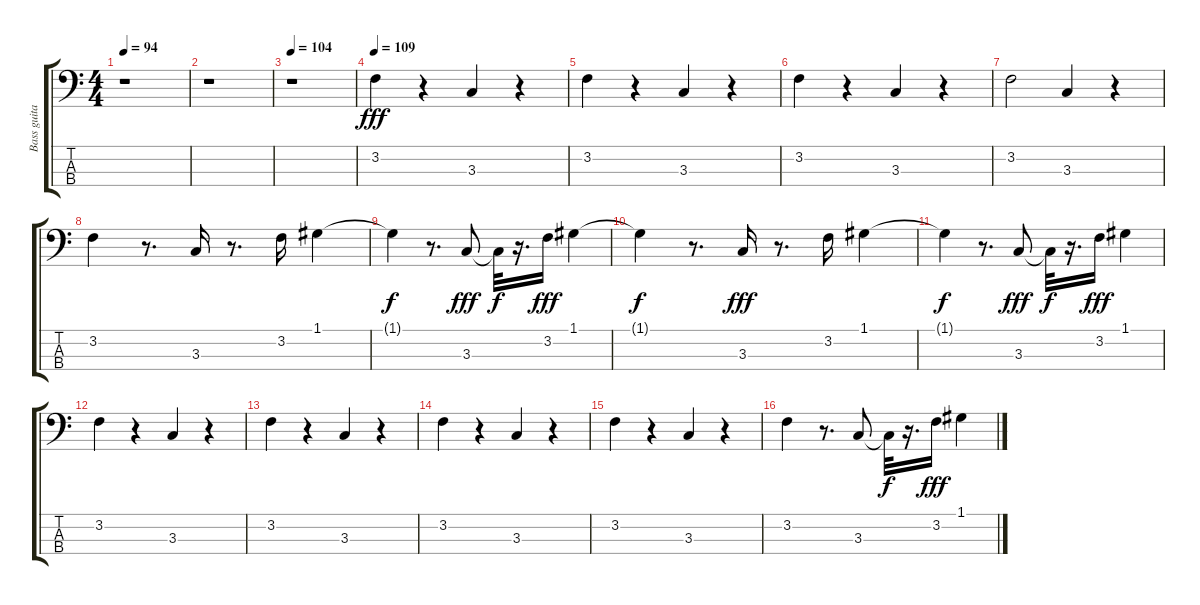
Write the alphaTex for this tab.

\track ("Bass guitar     " "Bass guita") {instrument fretlessbass}
\staff {score tabs}
\tuning (G2 D2 A1 E1) {hide}
\ts (4 4)
\tempo 94
\clef f4
\ks c
r.1{dy fff instrument fretlessbass} |
r.1 |
\tempo 104
r.1 |
\tempo 109
3.2.4 r.4 3.3.4 r.4 |
3.2.4 r.4 3.3.4 r.4 |
3.2.4 r.4 3.3.4 r.4 |
3.2.2 3.3.4 r.4 |
3.2.4 r.8{d} 3.3.16 r.8{d} 3.2.16 1.1.4 |
1.1{t}.4{dy f} r.8{d} 3.3.8{dy fff} 3.3{t}.32{dy f} r.16{d} 3.2.16{dy fff} 1.1.4 |
1.1{t}.4{dy f} r.8{d} 3.3.16{dy fff} r.8{d} 3.2.16 1.1.4 |
1.1{t}.4{dy f} r.8{d} 3.3.8{dy fff} 3.3{t}.32{dy f} r.16{d} 3.2.16{dy fff} 1.1.4 |
3.2.4 r.4 3.3.4 r.4 |
3.2.4 r.4 3.3.4 r.4 |
3.2.4 r.4 3.3.4 r.4 |
3.2.4 r.4 3.3.4 r.4 |
3.2.4 r.8{d} 3.3.8 3.3{t}.32{dy f} r.16{d} 3.2.16{dy fff} 1.1.4
